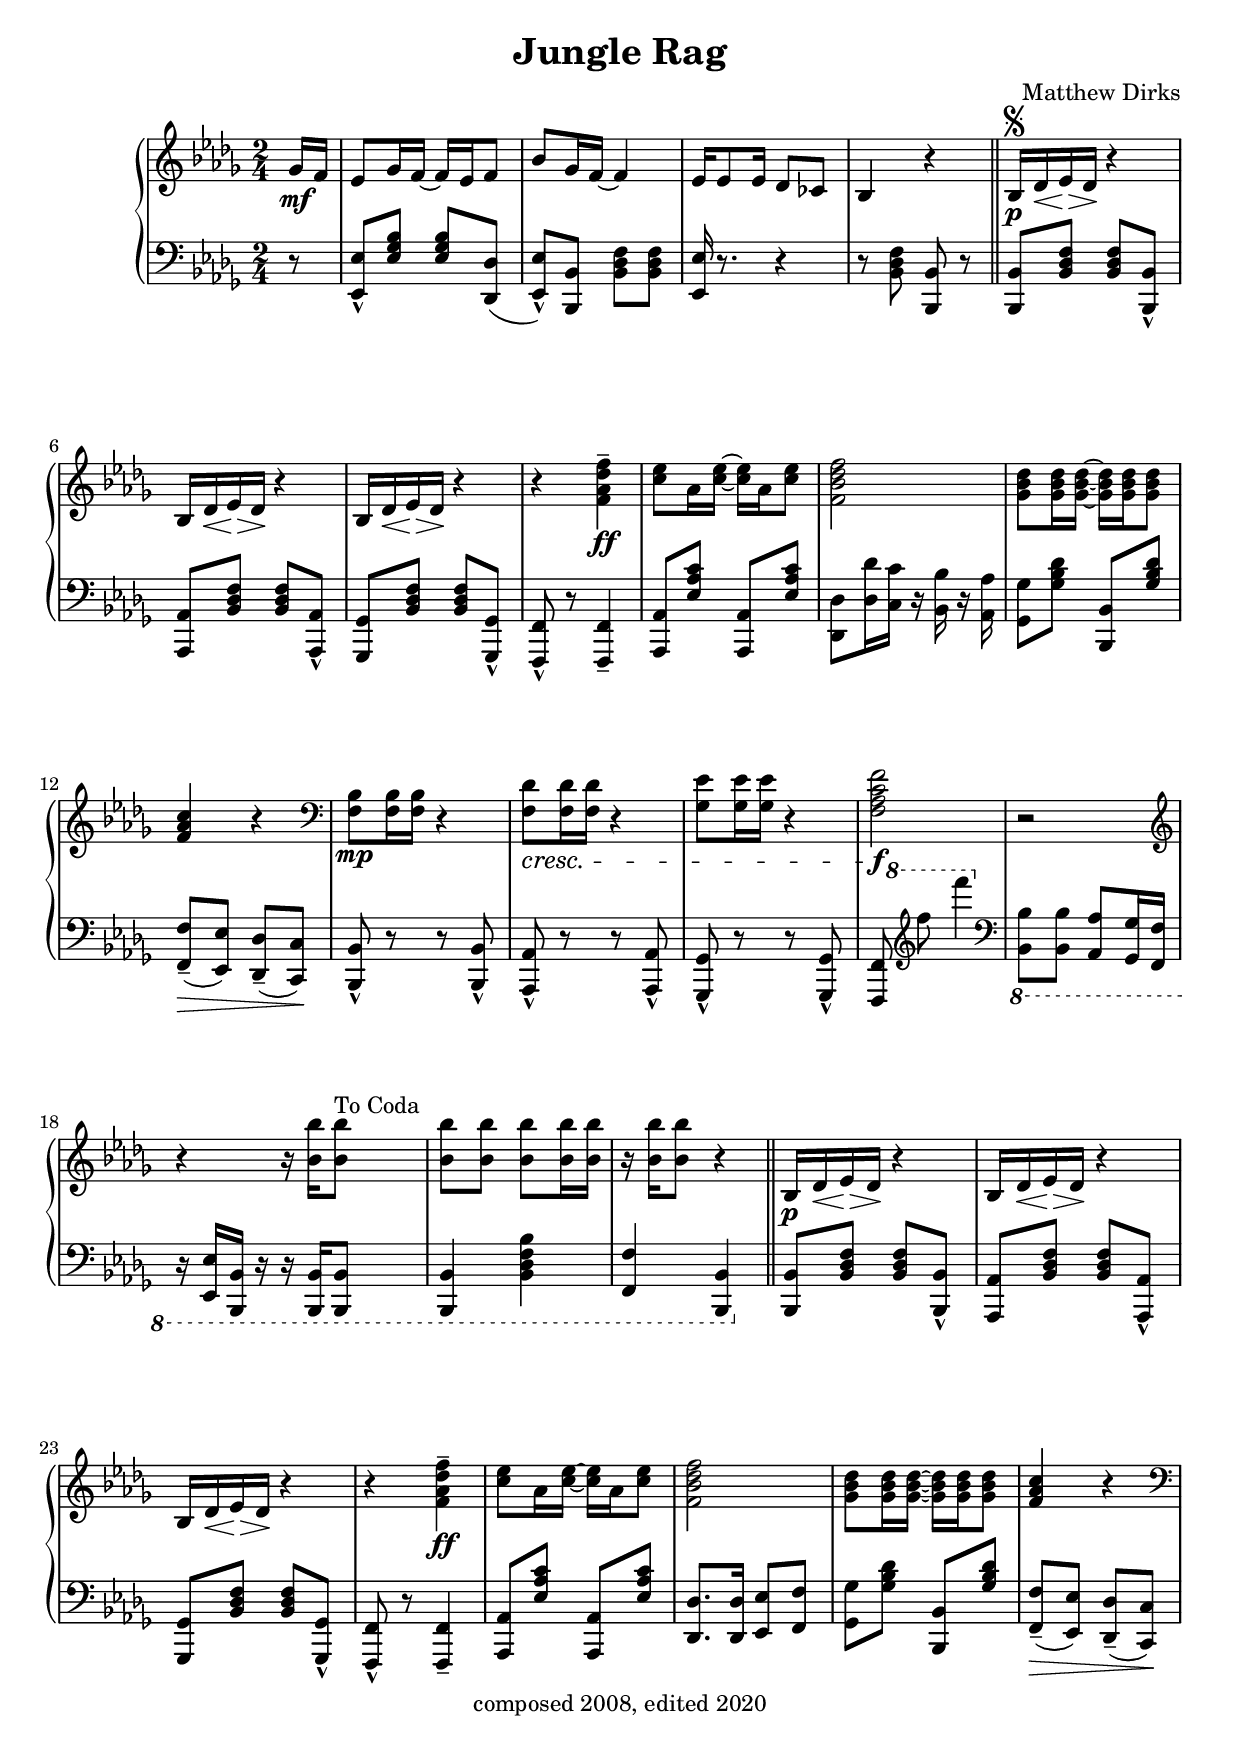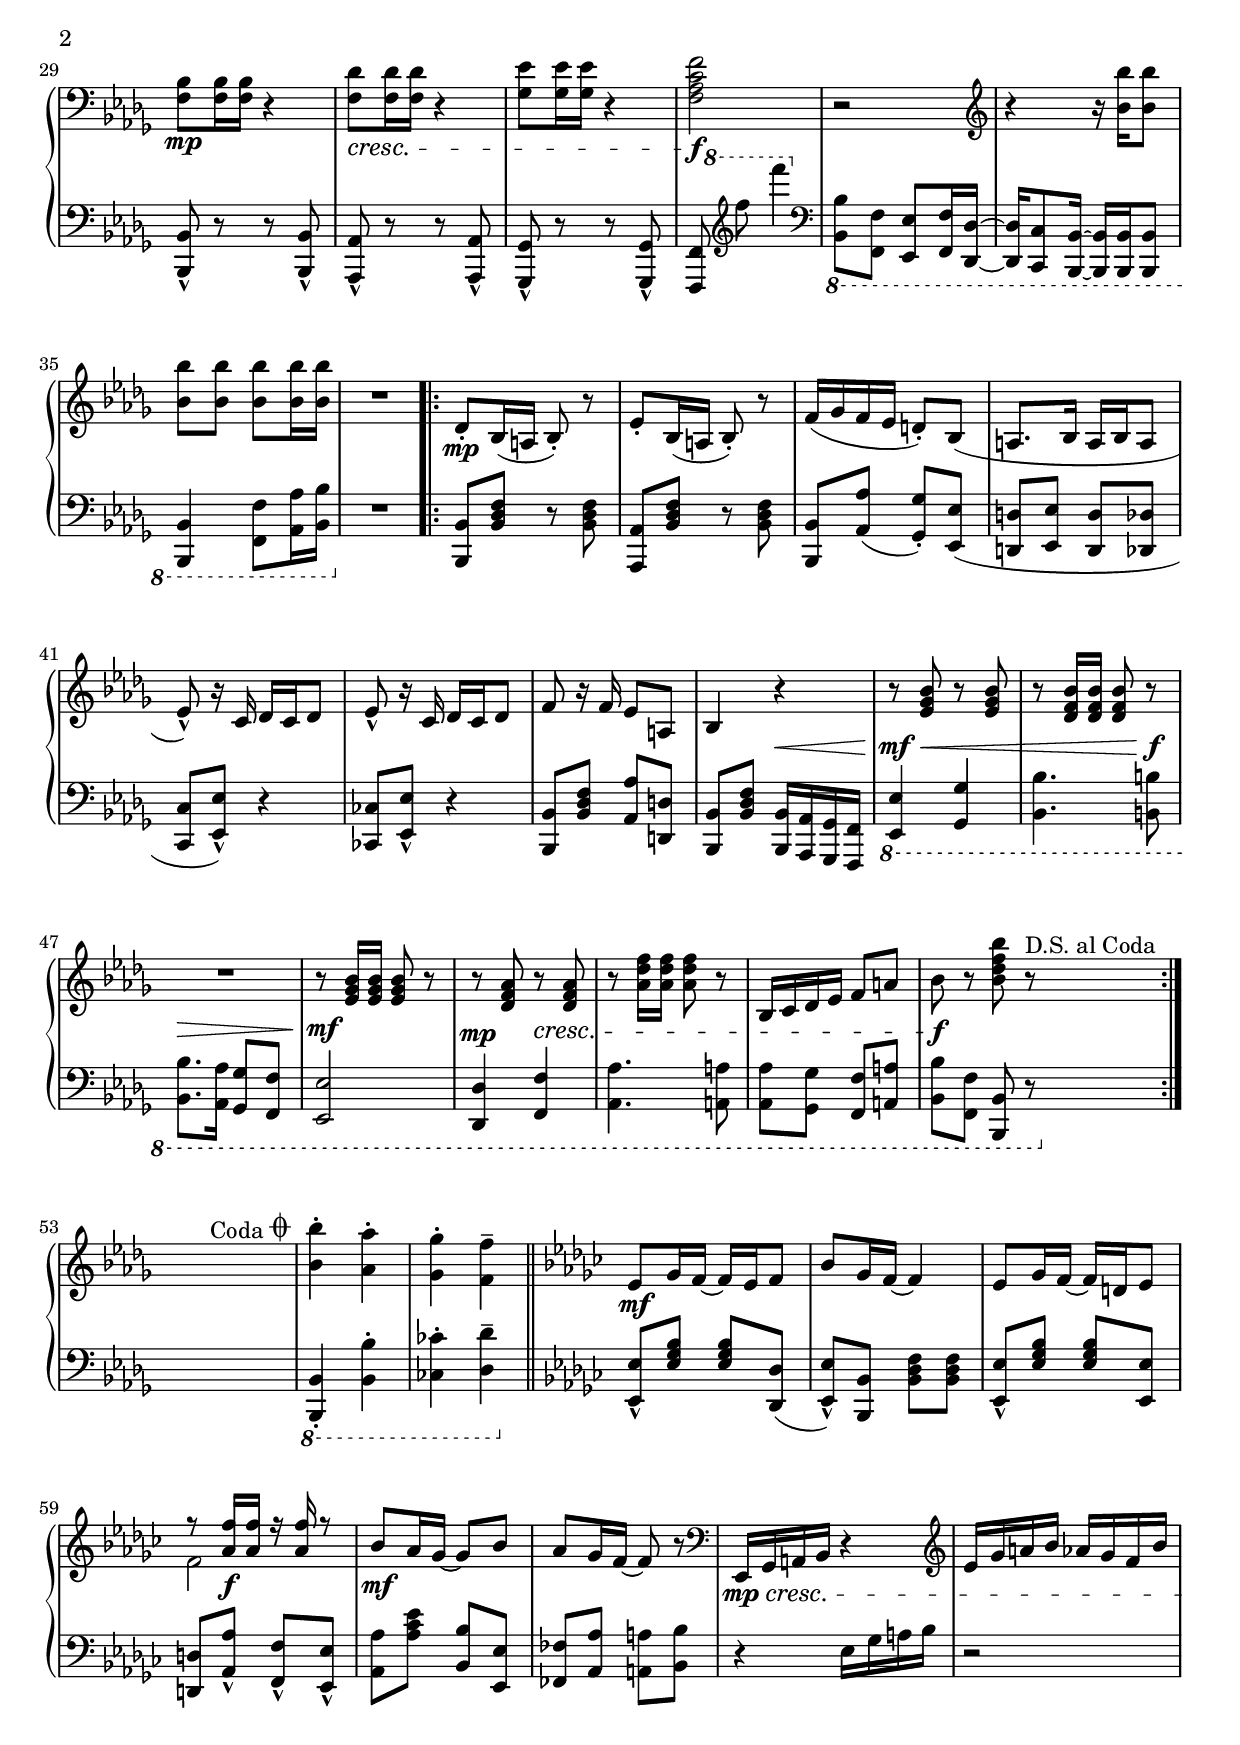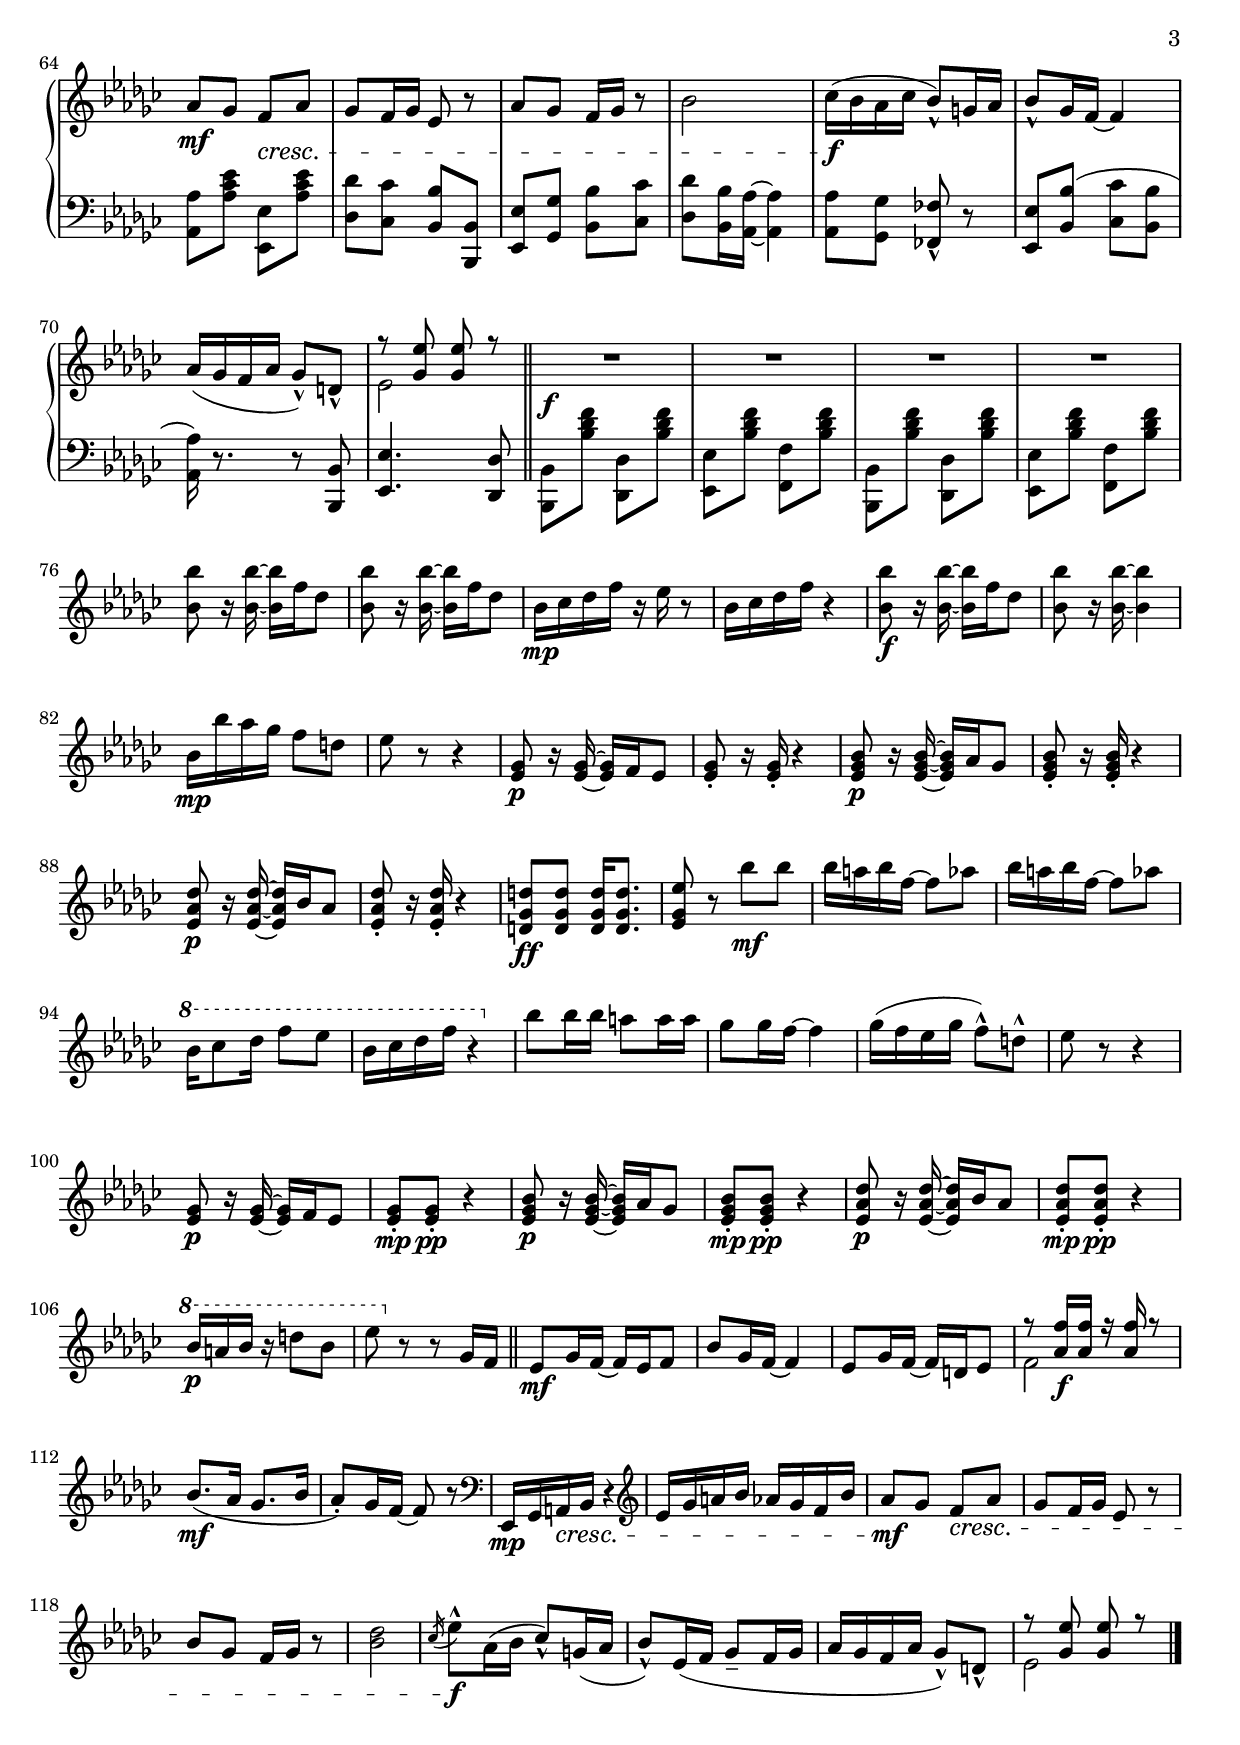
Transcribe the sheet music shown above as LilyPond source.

\version "2.18.2"

\header {
  title = "Jungle Rag"
  composer = "Matthew Dirks"
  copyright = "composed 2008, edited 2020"
}

\score {
  \relative c'' {
    \new PianoStaff
    <<
      \new Staff = "up" { % right hand staff
	\clef treble
	\key bes \minor
	\time 2/4
				% Four-plus-pickup bar intro
	\partial 8 ges16\mf f | % pickup measure
	ees8 ges16 f~ f ees f8 |
	bes8 ges16 f~ f4 |
	ees16 es8 ees16 des8 ces |
	bes4 r4 \bar "||"
	% Strain 1, first time
	bes16\p\segno des\< ees\> des\! r4 |
	\repeat unfold 2 {bes16 des\< ees\> des\! r4} |
	r4 <f\tenuto aes des f>\ff |
	<c' ees>8 aes16 <c ees>~ <c ees> aes <c ees>8 |
	<f, bes des f>2 |
	<ges bes des>8 <ges bes des>16 <ges bes des>~
	<ges bes des> <ges bes des> <ges bes des>8 |
	<f aes c>4 r4 | % Decrescendo supplied in LH part
	\clef bass
	<f, bes>8\mp <f bes>16 <f bes> r4 |
	% The following line is tweaked
	% slightly from the 2008 version:
	% changed bottom note from aes to f,
	% kept this bar in bass clef instead of treble
	<f des'>8\cresc <f des'>16 <f des'> r4 |
	<ges ees'>8 <ges ees'>16 <ges ees'> r4 |
	% Change from 2008 version: move f mark earlier
	<f aes c f>2\f | % end cresc. from three bars ago
	r2 \clef treble |
	\textLengthOn
	r4 r16 <bes' bes'>16 <bes bes'>8^"To Coda"
	<bes bes'> <bes bes'> <bes bes'>
	<bes bes'>16 <bes bes'> |
	r16 <bes bes'> <bes bes'>8 r4
	% Strain 1, second time
	\bar "||"
	bes,16\p des\< ees\> des\! r4 |
	\repeat unfold 2 {bes16 des\< ees\> des\! r4} |
	r4 <f\tenuto aes des f>\ff |
	<c' ees>8 aes16 <c ees>~ <c ees> aes <c ees>8 |
	<f, bes des f>2 |
	<ges bes des>8 <ges bes des>16 <ges bes des>~
	<ges bes des> <ges bes des> <ges bes des>8 |
	<f aes c>4 r4 |
	\clef bass
	<f, bes>8\mp <f bes>16 <f bes> r4 |
	<f des'>8\cresc <f des'>16 <f des'> r4 |
	<ges ees'>8 <ges ees'>16 <ges ees'> r4 |
	<f aes c f>2\f | % end cresc. from three bars ago
	r2 \clef treble |
	r4 r16 <bes' bes'>16 <bes bes'>8 |
	<bes bes'> <bes bes'> <bes bes'> <bes bes'>16 <bes bes'> |
	R2 % center rest
				% Strain 2, RH
	\repeat volta 2 {
	  des,8\staccato\mp bes16( a bes8)\staccato r8 |
	  ees\staccato bes16( a bes8)\staccato r8 |
	  f'16( ges f ees d8)\staccato bes8( |
	  a8. bes16 a16 bes a8 |
	  ees'8\marcato) r16 c16 des c des8 |
	  ees8\marcato r16 c16 des c des8 |
	  f8 r16 f16 ees8 a, |
	  bes4 r4 |
	  r8 <ees ges bes> r8 <ees ges bes> |
	  r8 <des f bes>16 <des f bes> <des f bes>8 r8 |
	  R2 | % center rest in measure
	  r8 <ees ges bes>16 <ees ges bes> <ees ges bes>8 r8 |
	  r8 <des f aes> r8 <des f aes> |
	  r8 <aes' des f>16 <aes des f> <aes des f>8 r8|
	  bes,16 c des ees f8 a |
	  bes r8 <bes des f bes> r8^"D.S. al Coda" |
	} % end repeat / end Strain 2
	
	% Coda / transition to trio
	\break
	s4 s8^"Coda" s8\coda | % Extra measure for spacing before coda
	<bes bes'>4\staccato  <aes aes'>\staccato |
	<ges ges'>\staccato <f f'>\tenuto \bar "||"

	% Trio, first time
	\key ees \minor
	ees8\mf ges16 f~ f ees f8 |
	bes8 ges16 f~ f4
	ees8 ges16 f~ f d ees8 |
	% voiceOne gets upstems, voiceTwo gets downstems
	<<{\voiceOne r8 <aes f'>16\f <aes f'> r16 <aes f'> r8}
	  \new Voice {\voiceTwo f2} >> | 
	\oneVoice % Need this, else voiceOne behavior remains (and looks ugly)
	bes8\mf aes16 ges~ ges8 bes |
	aes ges16 f~ f8 r8 |
	\clef bass
	ees,,16\mp\cresc ges a bes r4 \clef treble |
	ees'16 ges a bes aes ges f bes |
	aes8\mf ges f\cresc aes |
	ges f16 ges ees8 r8 |
	aes ges f16 ges r8 |
	bes2 |
	ces16(\f bes aes ces bes8)\marcato g16 aes |
	bes8\marcato ges16 f~ f4 |
	aes16( ges f aes ges8)\marcato d\marcato |

	<< {\voiceOne r8 <ges ees'> <ges ees'> r8}
	   \new Voice {\voiceTwo ees2} >> |
	\oneVoice

	% Four-bar vamp, RH (rests)
	\bar "||"
	R2\f R2 R2 R2 % center rests in measure

	% Fourth Strain
	\repeat unfold 2 {
	  <bes' bes'>8 r16 <bes bes'>16~ <bes bes'> f' des8
	} % end repeat
	bes16\mp ces des f r ees r8 |
	bes16 ces des f r4 |
	<bes, bes'>8\f r16 <bes bes'>16~ <bes bes'> f' des8 |
	<bes bes'> r16 <bes bes'>16~ <bes bes'>4 |
	bes16\mp bes' aes ges f8 d |
	ees8 r8 r4 |
	<ees, ges>8\p r16 <ees ges>16~ <ees ges> f ees8 |
	<ees ges>8\staccato r16 <ees ges>16\staccato r4 |
	<ees ges bes>8\p r16 <ees ges bes>16~ <ees ges bes> aes ges8 |
	<ees ges bes>8\staccato r16 <ees ges bes>\staccato r4 |
	<ees aes des>8\p r16 <ees aes des>16~ <ees aes des> bes' aes8|
	<ees aes des>8\staccato r16 <ees aes des>\staccato r4
	<d ges d'>8\ff <d ges d'> <d ges d'>16 <d ges d'>8. |
	<ees ges ees'>8 r8 bes''\mf bes
	% Fourth strain, second time
	\repeat unfold 2 {bes16 a bes f~ f8 aes}
	\ottava #1
	bes16 ces8 des16 f8 ees |
	bes16 ces des f r4 |
	\ottava #0
	bes,8 bes16 bes a8 a16 a |
	ges8 ges16 f~ f4 |
	ges16( f ees ges f8)\marcato d\marcato |
	ees8 r8 r4 |
	<ees, ges>8\p r16 <ees ges>16~ <ees ges> f ees8 |
	<ees ges>8\staccato\mp <ees ges>8\staccato\pp r4 |
	<ees ges bes>8\p r16 <ees ges bes>~ <ees ges bes> aes ges8 |
	<ees ges bes>\staccato\mp <ees ges bes>\staccato\pp r4 |
	<ees aes des>8\p r16 <ees aes des>~ <ees aes des> bes' aes8 |
	<ees aes des>\staccato\mp <ees aes des>\staccato\pp r4
	\ottava #1
	bes''16\p a bes r16 d8 bes |
	ees \ottava #0 r8 r8

	% Trio, second time
	ges,,16 f \bar "||"
	ees8\mf ges16 f~ f ees f8 |
	bes8 ges16 f~ f4 |
	ees8 ges16 f~ f d ees8 |
	<<{\voiceOne r8 <aes f'>16\f <aes f'> r16 <aes f'> r8}
	  \new Voice {\voiceTwo f2} >> | 
	\oneVoice
	bes8.\mf( aes16 ges8. bes16 |
	aes8\staccato) ges16 f~ f8 r8 \clef bass |
	ees,,16\mp ges a\cresc bes r4 \clef treble |
	ees'16 ges a bes aes ges f bes |
	aes8\mf ges f\cresc aes |
	ges8 f16 ges ees8 r8
	bes' ges f16 ges r8
	<bes des>2
	\acciaccatura ces16 ees8\marcato\f aes,16( bes ces8\marcato) g16( aes |
	bes8\marcato) ees,16( f ges8\tenuto f16 ges |
	aes ges f aes ges8\marcato) d\marcato
	<< {\voiceOne r8 <ges ees'> <ges ees'> r8}
	   \new Voice {\voiceTwo ees2} >>
	\oneVoice \bar "|."	
      } % end right hand staff

      % LEFT HAND
      \new Staff = "down" { % left hand staff
	\clef bass
	\key bes \minor
	%Four-plus-pickup bar intro
	\partial 8 r8 % pickup measure
	<ees,, ees'>\marcato <ees' ges bes> <ees ges bes> <des, des'>( |
	<ees ees'>\marcato) <bes bes'> <bes' des f> <bes des f> |
	<ees, ees'>16 r8. r4 |
	r8 <bes' des f> <bes, bes'> r8 | % double bar supplied by RH staff above

	% Strain 1, fist time, LH
	<bes bes'> <bes' des f> <bes des f> <bes, bes'>\marcato |
	<aes aes'> <bes' des f> <bes des f> <aes, aes'>\marcato |
	<ges ges'> <bes' des f> <bes des f> <ges, ges'>\marcato |
	<f f'>\marcato r8 <f f'>4\tenuto |
	<aes aes'>8 <ees'' aes c> <aes,, aes'> <ees'' aes c> |
	<des, des'>8 <des' des'>16 <c c'> r16 <bes bes'> r16 <aes aes'> |
	<ges ges'>8 <ges' bes des> <bes,, bes'> <ges'' bes des> |
	<f, f'>8\tenuto\>( <ees ees'>) <des des'>\tenuto( <c c'>\!) |
	<bes bes'>8\marcato r8 r8 <bes bes'>\marcato |
	<aes aes'>8\marcato r8 r8 <aes aes'>\marcato |
	<ges ges'>8\marcato r8 r8 <ges ges'>\marcato|
	%Fun cross-hands bit
	<<{\voiceOne % voiceOne = spacer rests
	   % Using spacer rests allows me to position
	   % the 8va a bit earlier than otherwise
	   % so it's clear that both of the treble Fs
	   % are 8va'd
	   s16 \ottava #1 s16 s8 s4 \ottava #0 } % end spacers
	  \new Voice {\voiceTwo % voiceTwo = treble notes, stems down
		      s8 %<f f'>8
		      \clef treble
		      f''''' f'4
		      \clef bass} % end voiceTwo
	  \new Voice {\voiceThree % voiceThree = bass Fs, stems up
		      <f,,,,,, f'>8 s8 s4} % end voiceThree
		    >> % end voiceTwo
	  \oneVoice
	| % bar check ends cross-hands bit

	\ottava #-1
	<bes bes'>8 <bes bes'> <aes aes'> <ges ges'>16 <f f'> |
	r16 <ees ees'> <bes bes'> r16 r16 <bes bes'> <bes bes'>8 |
	<bes bes'>4 <bes' des f bes> |
	<f f'>4 <bes, bes'> |
	\ottava #0

				% Strain 1, second time, LH
	<bes' bes'>8 <bes' des f> <bes des f> <bes, bes'>\marcato |
	<aes aes'> <bes' des f> <bes des f> <aes, aes'>\marcato |
	<ges ges'> <bes' des f> <bes des f> <ges, ges'>\marcato |
	<f f'>\marcato r8 <f f'>4\tenuto |
	<aes aes'>8 <ees'' aes c> <aes,, aes'> <ees'' aes c> |
	<des, des'>8. <des des'>16 <ees ees'>8 <f f'> |
	<ges ges'>8 <ges' bes des> <bes,, bes'> <ges'' bes des> |

	<f, f'>8\tenuto\>( <ees ees'>) <des des'>\tenuto( <c c'>\!) |
	<bes bes'>8\marcato r8 r8 <bes bes'>\marcato |
	<aes aes'>8\marcato r8 r8 <aes aes'>\marcato |
	<ges ges'>8\marcato r8 r8 <ges ges'>\marcato|
	%Fun cross-hands bit (repeated from above)
	<<{\voiceOne % voiceOne = spacer rests
	   % Using spacer rests allows me to position
	   % the 8va a bit earlier than otherwise
	   % so it's clear that both of the treble Fs
	   % are 8va'd
	   s16 \ottava #1 s16 s8 s4 \ottava #0 } % end spacers
	  \new Voice {\voiceTwo % voiceTwo = treble notes, stems down
		      s8 %<f f'>8
		      \clef treble
		      f''''' f'4
		      \clef bass} % end voiceTwo
	  \new Voice {\voiceThree % voiceThree = bass Fs, stems up
		      <f,,,,,, f'>8 s8 s4} % end voiceThree
		    >> % end voiceTwo
	  \oneVoice
	| % bar check ends cross-hands bit

	\ottava #-1
	<bes bes'>8 <f f'> <ees ees'> <f f'>16 <des des'>~ |
	<des des'>  <c c'>8 <bes bes'>16~ <bes bes'>
	<bes bes'> <bes bes'>8 |
	<bes bes'>4 <f' f'>8 <aes aes'>16 <bes bes'> |
	\ottava #0
	R2 | % center rest

				% Strain 2, LH
	<bes bes'>8 <bes' des f> r8 <bes des f> |
	<aes, aes'>8 <bes' des f> r8 <bes des f> |
	<bes, bes'>8 <aes' aes'>( <ges ges'>\staccato) <ees ees'>( |
	<d d'> <ees ees'> <d d'> <des des'> |
	<c c'> <ees ees'>\marcato) r4 |
	<ces ces'>8 <ees ees'>\marcato r4 |
	<bes bes'>8 <bes' des f> <aes aes'> <d, d'> |
	<bes bes'>8 <bes' des f>
	\dynamicUp
	<bes, bes'>16\< <aes aes'> <ges ges'> <f f'> |
	\ottava #-1
	<ees ees'>4\mf\< <ges ges'> |
	<bes bes'>4. <b b'>8\f |
	<bes bes'>8.\> <aes aes'>16 <ges ges'>8 <f f'> |
	<ees ees'>2\mf
	<des des'>4\mp <f f'>\cresc |
	<aes aes'>4. <a a'>8 
	<aes aes'>8 <ges ges'> <f f'> <a a'> |
	% The following measure corrects a typo from 2008:
	% final note should be octaved bes's, but 2008 has an aes
	% as the low note
	<bes bes'>\f <f f'> <bes, bes'> r8
	\ottava #0
	\dynamicNeutral

	
	% Coda / transition to trio, LH
	s2 %spacer measure
	\ottava #-1
	<bes bes'>4\staccato <bes' bes'>\staccato |
	<ces ces'>\staccato <des des'>\tenuto |
	\ottava #0
	% Trio LH, first time
	\key ees \minor
	<ees ees'>8\marcato <ees' ges bes>
	<ees ges bes> <des, des'>( |
	<ees ees'>\marcato) <bes bes'>
	<bes' des f> <bes des f> |
	<ees, ees'>\marcato <ees' ges bes>
	<ees ges bes> <ees, ees'> |
	<d d'> <aes' aes'>\marcato
	<f f'>\marcato <ees ees'>\marcato |
	<aes aes'>8 <aes' ces ees> <bes, bes'> <ees, ees'> |
	<fes fes'>8 <aes aes'> <a a'> <bes bes'> |
	r4 ees16 ges a bes |
	r2 |
	<aes, aes'>8 <aes' ces ees> <ees, ees'> <aes' ces ees> |
	<des, des'> <ces ces'> <bes bes'> <bes, bes'> |
	<ees ees'> <ges ges'> <bes bes'> <ces ces'> |
	<des des'> <bes bes'>16 <aes aes'>~ <aes aes'>4 |
	<aes aes'>8 <ges ges'> <fes fes'>\marcato r8 |
	<ees ees'>8 <bes' bes'>( <ces ces'> <bes bes'> |
	<aes aes'>16) r8. r8 <bes, bes'>8 |
	<ees ees'>4. <des des'>8 |

	% Four-bar vamp, LH
	\repeat unfold 2 {
	<bes bes'>8 <bes'' des  f> <des,, des'> <bes'' des f> |
	<ees,, ees'> <bes'' des f> <f, f'> <bes' des f> | }
	
	} % end left hand staff
    >>
  } % end relative
} % end score
